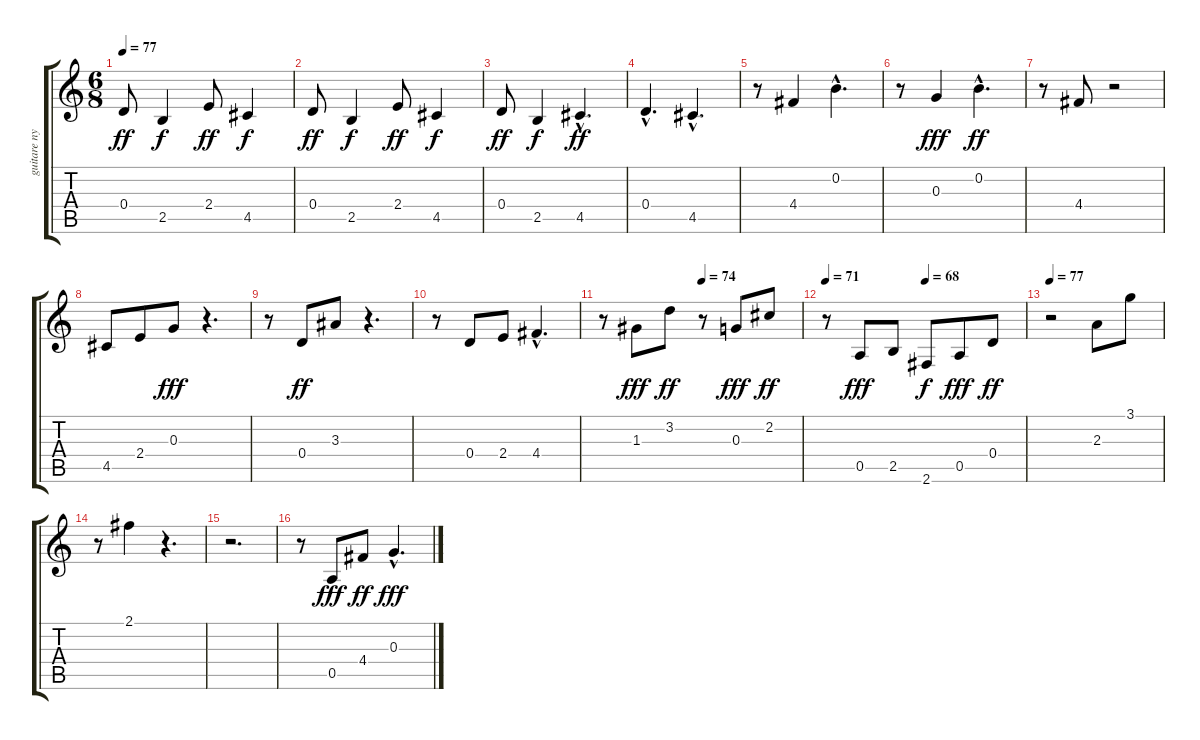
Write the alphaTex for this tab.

\track ("guitare nylon" "guitare ny") {instrument acousticguitarnylon}
\staff {score tabs}
\tuning (E4 B3 G3 D3 A2 E2) {hide}
\ts (6 8)
\tempo 77
\clef g2
\ks c
0.4.8{dy ff} 2.5.4{dy f} 2.4.8{dy ff} 4.5.4{dy f} |
0.4.8{dy ff} 2.5.4{dy f} 2.4.8{dy ff} 4.5.4{dy f} |
0.4.8{dy ff} 2.5.4{dy f} 4.5{hac}.4{d dy ff} |
0.4{hac}.4{d} 4.5{hac}.4{d} |
r.8 4.4.4 0.2{hac}.4{d} |
r.8 0.3.4{dy fff} 0.2{hac}.4{d dy ff} |
r.8 4.4.8 r.2 |
4.5.8 2.4.8 0.3.8{dy fff} r.4{d} |
r.8 0.4.8{dy ff} 3.3.8 r.4{d} |
r.8 0.4.8 2.4.8 4.4{hac}.4{d} |
\tempo (74 0.5)
r.8 1.3.8{dy fff} 3.2.8{dy ff} r.8 0.3.8{dy fff} 2.2.8{dy ff} |
\tempo 71
\tempo (68 0.5)
r.8 0.5.8{dy fff} 2.5.8 2.6.8{dy f} 0.5.8{dy fff} 0.4.8{dy ff} |
\tempo 77
r.2 2.3.8 3.1.8 |
r.8 2.1.4 r.4{d} |
r.2{d} |
r.8 0.5.8{dy fff} 4.4.8{dy ff} 0.3{hac}.4{d dy fff}
